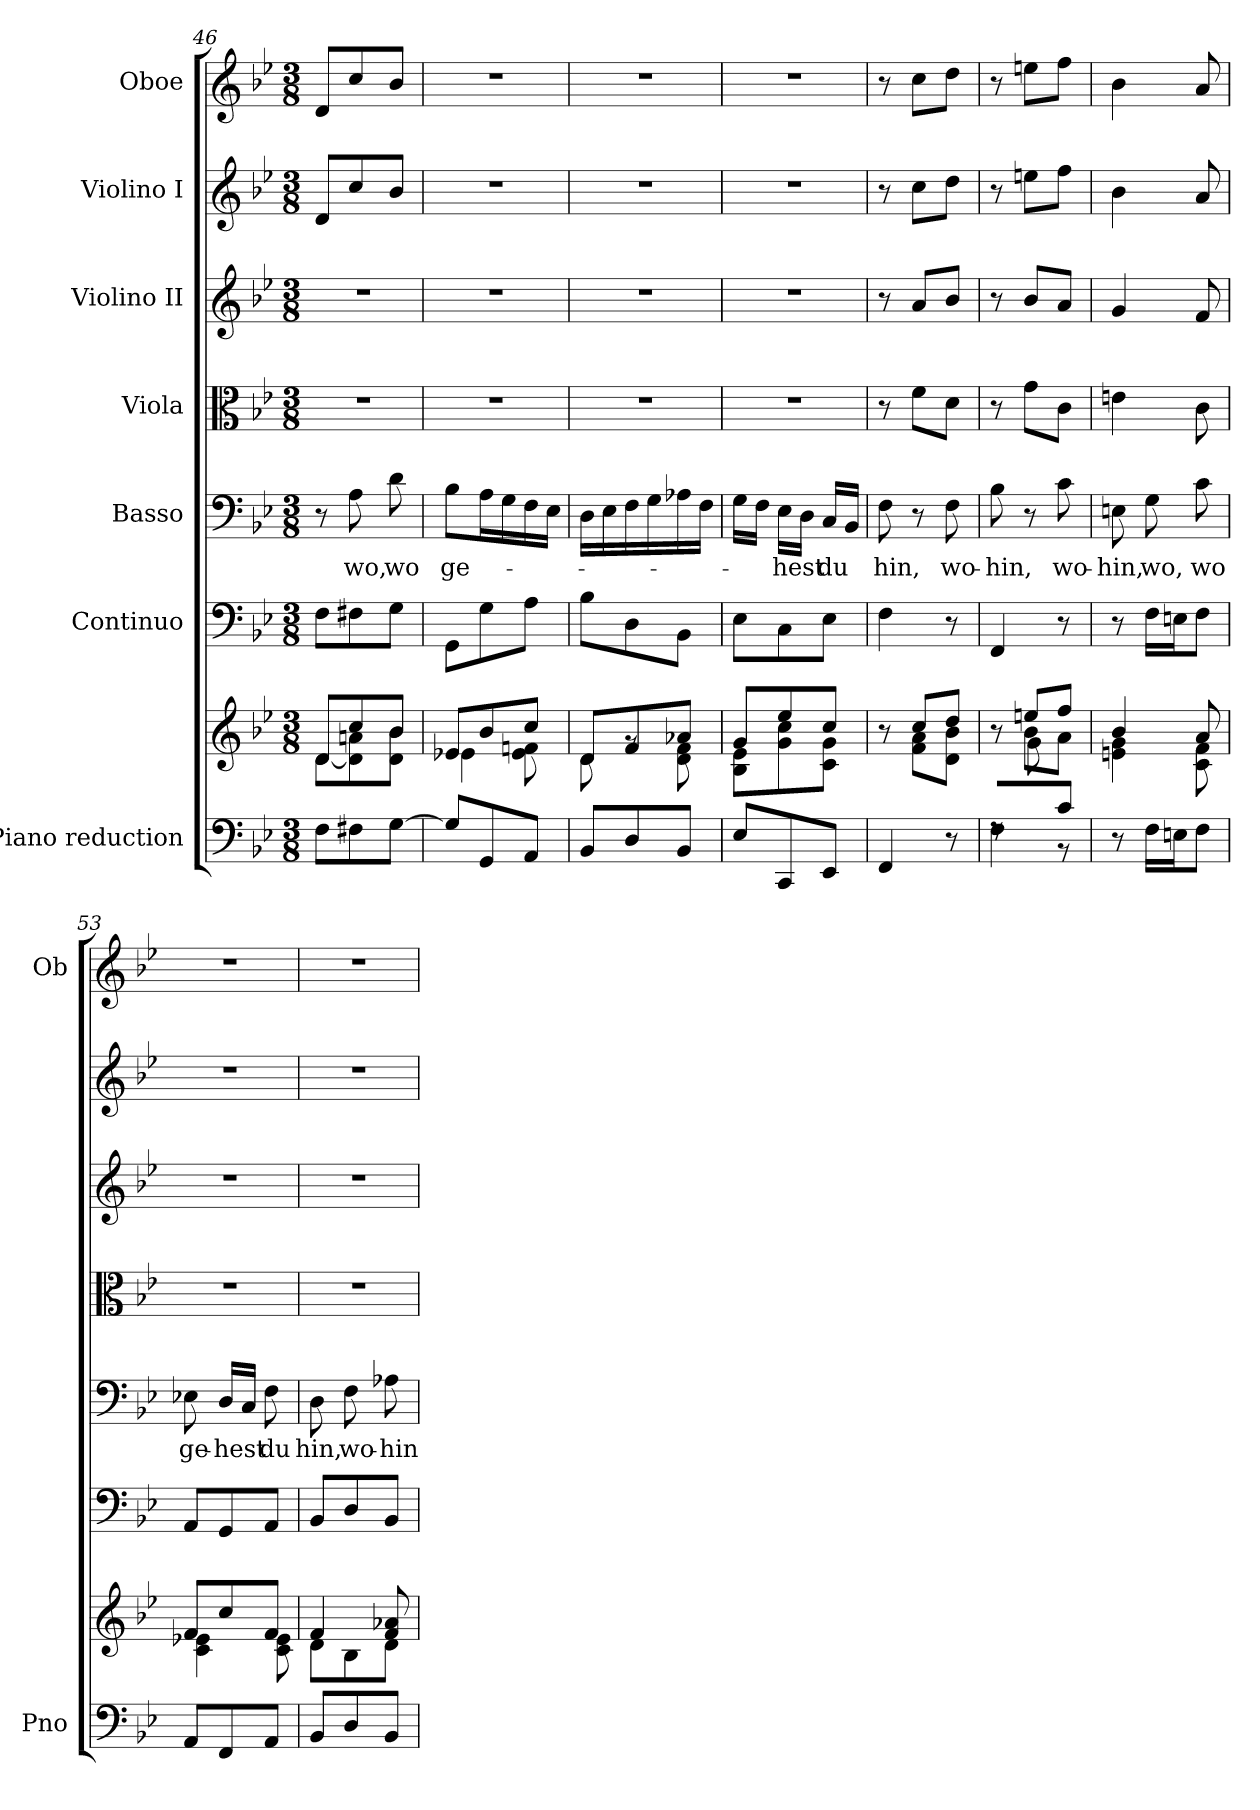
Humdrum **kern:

**kern	**kern	**kern	**kern	**text	**kern	**kern	**kern	**kern
*part7	*part7	*part6	*part5	*part5	*part4	*part3	*part2	*part1
*staff8	*staff7	*staff6	*staff5	*staff5	*staff4	*staff3	*staff2	*staff1
*I"Piano reduction	*	*I"Continuo	*I"Basso	*	*I"Viola	*I"Violino II	*I"Violino I	*I"Oboe
*I'Pno	*	*	*	*	*	*	*	*I'Ob
*clefF4	*clefG2	*clefF4	*clefF4	*	*clefC3	*clefG2	*clefG2	*clefG2
*k[b-e-]	*k[b-e-]	*k[b-e-]	*k[b-e-]	*	*k[b-e-]	*k[b-e-]	*k[b-e-]	*k[b-e-]
*M3/8	*M3/8	*M3/8	*M3/8	*	*M3/8	*M3/8	*M3/8	*M3/8
=46	=46	=46	=46	=46	=46	=46	=46	=46
*	*^	*	*	*	*	*	*	*
8F\L	8d/L	[8d\L	8F\L	8r	.	4.r	4.r	8d/L	8d/L
!	!	!	!	!	!LO:LY:b	!	!	!	!
8F#X\	8cc/	8d\] 8an\	8F#X\	8A\	wo,	.	.	8cc/	8cc/
!	!	!	!	!	!LO:LY:b	!	!	!	!
[8G\J	8b-/J	8d\ 8b-\J	8G\J	8d\	wo	.	.	8b-/J	8b-/J
=47	=47	=47	=47	=47	=47	=47	=47	=47	=47
!	!	!	!	!	!LO:LY:b	!	!	!	!
8G/L]	8e-X/L	4e-\	8GG\L	8B-\L	ge-	4.r	4.r	4.r	4.r
8GG/	8b-/	.	8G\	16A\L	.	.	.	.	.
.	.	.	.	16G\	.	.	.	.	.
8AA/J	8cc/J	8e-\ 8fn\	8A\J	16F\	.	.	.	.	.
.	.	.	.	16E-\JJ	.	.	.	.	.
!!LO:PB:g=z
=48	=48	=48	=48	=48	=48	=48	=48	=48	=48
8BB-/L	8d/L	8d\	8B-\L	16D\LL	.	4.r	4.r	4.r	4.r
.	.	.	.	16E-\	.	.	.	.	.
8D/	8f/	8rg	8D\	16F\	.	.	.	.	.
.	.	.	.	16G\	.	.	.	.	.
8BB-/J	8a-X/J	8d\ 8f\	8BB-\J	16A-X\	.	.	.	.	.
.	.	.	.	16F\JJ	.	.	.	.	.
=49	=49	=49	=49	=49	=49	=49	=49	=49	=49
8E-/L	8g/L	8B-\ 8e-\L	8E-\L	16G\LL	.	4.r	4.r	4.r	4.r
.	.	.	.	16F\JJ	.	.	.	.	.
!	!	!	!	!	!LO:LY:b	!	!	!	!
8CC/	8ee-/	8g\ 8cc\	8C\	16E-\LL	-hest	.	.	.	.
.	.	.	.	16D\JJ	.	.	.	.	.
!	!	!	!	!	!LO:LY:b	!	!	!	!
8EE-/J	8cc/J	8c\ 8g\J	8E-\J	16C/LL	du	.	.	.	.
.	.	.	.	16BB-/JJ	.	.	.	.	.
=50	=50	=50	=50	=50	=50	=50	=50	=50	=50
!	!	!	!	!	!LO:LY:b	!	!	!	!
4FF/	8r	8ryy	4F\	8F\	hin,	8r	8r	8r	8r
.	8cc/L	8f\ 8a\L	.	8r	.	8f\L	8a/L	8cc\L	8cc\L
!	!	!	!	!	!LO:LY:b	!	!	!	!
8r	8dd/J	8d\ 8b-\J	8r	8F\	wo-	8d\J	8b-/J	8dd\J	8dd\J
=51	=51	=51	=51	=51	=51	=51	=51	=51	=51
*^	*	*^	*	*	*	*	*	*	*
!	!	!	!	!	!	!	!LO:LY:b	!	!	!	!
8rF	4F\	8r	8ryy	8ryy	4FF/	8B-\	-hin,	8r	8r	8r	8r
8ryy	.	8een/L	8b-\L	8g\L	.	8r	.	8g\L	8b-/L	8een\L	8een\L
!	!	!	!	!	!	!	!LO:LY:b	!	!	!	!
8c/J	8r	8ff/J	8a\J	8ryy	8r	8c\	wo-	8c\J	8a/J	8ff\J	8ff\J
=52	=52	=52	=52	=52	=52	=52	=52	=52	=52	=52	=52
!	!	!	!	!	!	!	!LO:LY:b	!	!	!	!
*v	*v	*	*	*	*	*	*	*	*	*	*
*	*	*v	*v	*	*	*	*	*	*	*
8r	4b-/	4en\ 4g\	8r	8En\	-hin,	4en\	4g/	4b-\	4b-\
!	!	!	!	!	!LO:LY:b	!	!	!	!
16F\LL	.	.	16F\LL	8G\	wo,	.	.	.	.
16En\J	.	.	16En\J	.	.	.	.	.	.
!	!	!	!	!	!LO:LY:b	!	!	!	!
8F\J	8a/	8c\ 8f\	8F\J	8c\	wo	8c\	8f/	8a/	8a/
=53	=53	=53	=53	=53	=53	=53	=53	=53	=53
!	!	!	!	!	!LO:LY:b	!	!	!	!
8AA/L	8f/L	4c\ 4e-X\	8AA/L	8E-X\	ge-	4.r	4.r	4.r	4.r
!	!	!	!	!	!LO:LY:b	!	!	!	!
8FF/	8cc/	.	8GG/	16D/LL	-hest	.	.	.	.
.	.	.	.	16C/JJ	.	.	.	.	.
!	!	!	!	!	!LO:LY:b	!	!	!	!
8AA/J	8f/J	8c\ 8e-\	8AA/J	8F\	du	.	.	.	.
=54	=54	=54	=54	=54	=54	=54	=54	=54	=54
!	!	!	!	!	!LO:LY:b	!	!	!	!
8BB-/L	4f/	8d\L	8BB-/L	8D\	hin,	4.r	4.r	4.r	4.r
!	!	!	!	!	!LO:LY:b	!	!	!	!
8D/	.	8B-\	8D/	8F\	wo-	.	.	.	.
!	!	!	!	!	!LO:LY:b	!	!	!	!
8BB-/J	8f/ 8a-X/	8d\J	8BB-/J	8A-X\	-hin	.	.	.	.
*	*v	*v	*	*	*	*	*	*	*
=	=	=	=	=	=	=	=	=
*-	*-	*-	*-	*-	*-	*-	*-	*-
